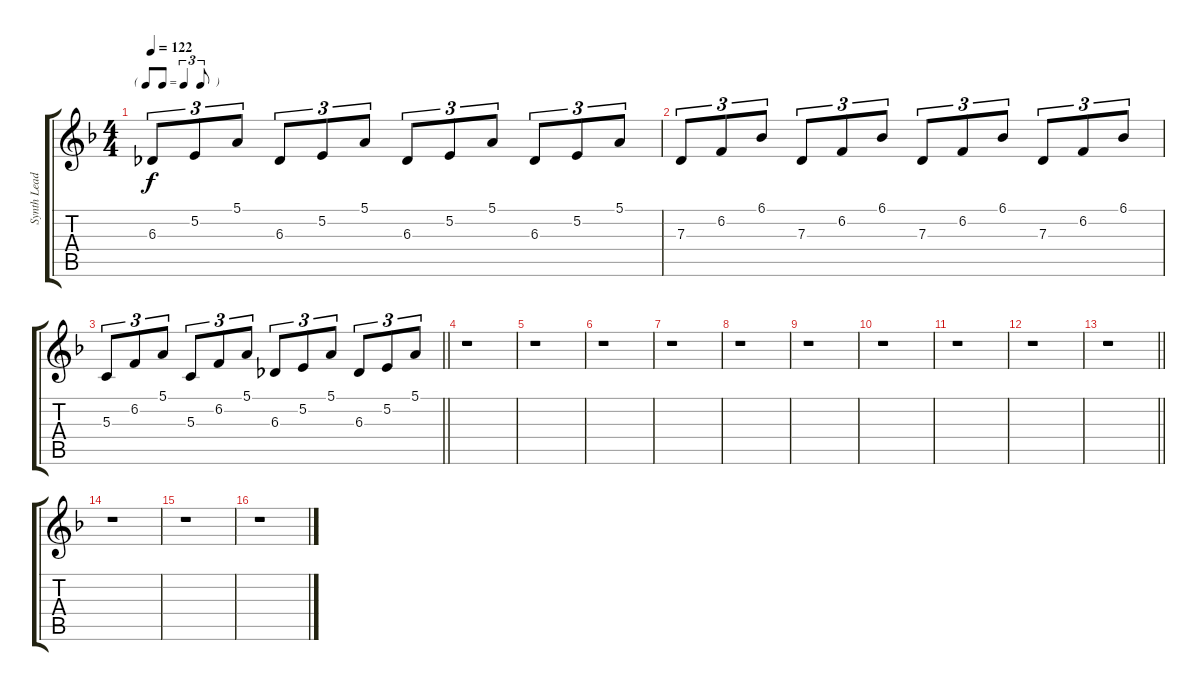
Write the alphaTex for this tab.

\track ("Synth Lead" "Synth Lead") {instrument lead2sawtooth}
\staff {score tabs}
\tuning (E4 B3 G3 D3 A2 E2) {hide}
\ts (4 4)
\tf triplet8th
\tempo 122
\clef g2
\ks dminor
6.3.8{tu (3 2) dy f} 5.2.8{tu (3 2)} 5.1.8{tu (3 2)} 6.3.8{tu (3 2)} 5.2.8{tu (3 2)} 5.1.8{tu (3 2)} 6.3.8{tu (3 2)} 5.2.8{tu (3 2)} 5.1.8{tu (3 2)} 6.3.8{tu (3 2)} 5.2.8{tu (3 2)} 5.1.8{tu (3 2)} |
7.3.8{tu (3 2)} 6.2.8{tu (3 2)} 6.1.8{tu (3 2)} 7.3.8{tu (3 2)} 6.2.8{tu (3 2)} 6.1.8{tu (3 2)} 7.3.8{tu (3 2)} 6.2.8{tu (3 2)} 6.1.8{tu (3 2)} 7.3.8{tu (3 2)} 6.2.8{tu (3 2)} 6.1.8{tu (3 2)} |
\barLineRight lightlight
5.3.8{tu (3 2)} 6.2.8{tu (3 2)} 5.1.8{tu (3 2)} 5.3.8{tu (3 2)} 6.2.8{tu (3 2)} 5.1.8{tu (3 2)} 6.3.8{tu (3 2)} 5.2.8{tu (3 2)} 5.1.8{tu (3 2)} 6.3.8{tu (3 2)} 5.2.8{tu (3 2)} 5.1.8{tu (3 2)} |
r.1 |
r.1 |
r.1 |
r.1 |
r.1 |
r.1 |
r.1 |
r.1 |
r.1 |
\barLineRight lightlight
r.1 |
r.1 |
r.1 |
r.1
